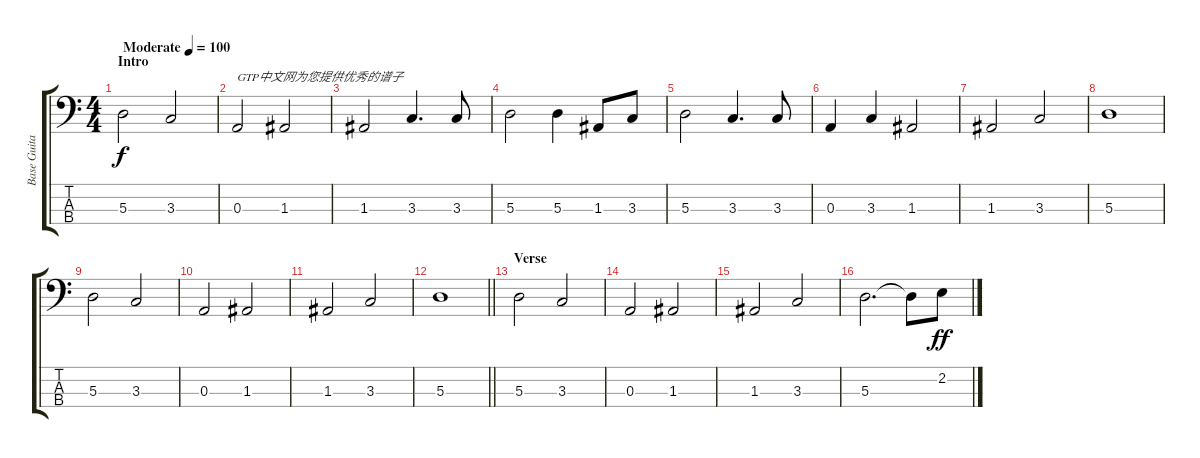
\track ("Base Guitar" "Base Guita") {instrument electricbassfinger}
\staff {score tabs}
\tuning (G2 D2 A1 E1) {hide}
\ts (4 4)
\section ("" "Intro")
\tempo (100 "Moderate")
\clef f4
\ks c
5.3.2{dy f instrument electricbassfinger} 3.3.2 |
0.3.2{txt "GTP中文网为您提供优秀的谱子"} 1.3.2 |
1.3.2 3.3.4{d} 3.3.8 |
5.3.2 5.3.4 1.3.8 3.3.8 |
5.3.2 3.3.4{d} 3.3.8 |
0.3.4 3.3.4 1.3.2 |
1.3.2 3.3.2 |
5.3.1 |
5.3.2 3.3.2 |
0.3.2 1.3.2 |
1.3.2 3.3.2 |
\barLineRight lightlight
5.3.1 |
\section ("" "Verse")
5.3.2 3.3.2 |
0.3.2 1.3.2 |
1.3.2 3.3.2 |
5.3.2{d} 5.3{t}.8 2.2.8{dy ff}
